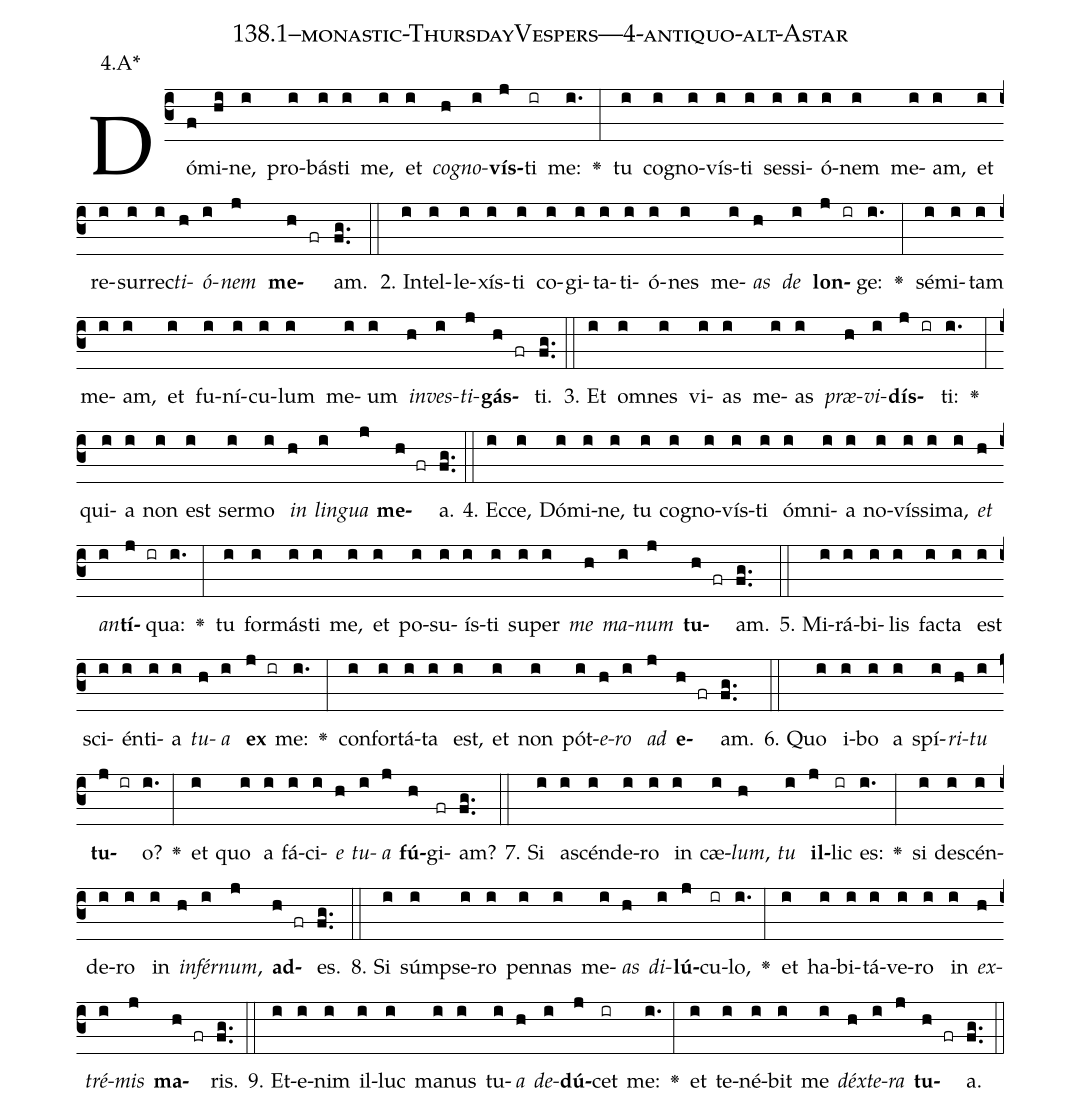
name: 138.1--monastic-ThursdayVespers---4-antiquo-alt-Astar;
annotation: 4.A*;
%%
(c3)Dó(f)mi(hi)ne,(i) pro(i)bás(i)ti(i) me,(i) et(i) <i>co</i>(h)<i>gno</i>(i)<b>vís</b>(j)ti(ir) me:(i.) <v>\greheightstar</v>(:) tu(i) co(i)gno(i)vís(i)ti(i) ses(i)si(i)ó(i)nem(i) me(i)am,(i) et(i) re(i)sur(i)rec(i)<i>ti</i>(h)<i>ó</i>(i)<i>nem</i>(j) <b>me</b>(h fr)am.(fg..) (::)
2. In(i)tel(i)le(i)xís(i)ti(i) co(i)gi(i)ta(i)ti(i)ó(i)nes(i) me(i)<i>as</i>(h) <i>de</i>(i) <b>lon</b>(j ir)ge:(i.) <v>\greheightstar</v>(:) sé(i)mi(i)tam(i) me(i)am,(i) et(i) fu(i)ní(i)cu(i)lum(i) me(i)um(i) <i>in</i>(h)<i>ves</i>(i)<i>ti</i>(j)<b>gás</b>(h fr)ti.(fg..) (::)
3. Et(i) om(i)nes(i) vi(i)as(i) me(i)as(i) <i>præ</i>(h)<i>vi</i>(i)<b>dís</b>(j ir)ti:(i.) <v>\greheightstar</v>(:) qui(i)a(i) non(i) est(i) ser(i)mo(i) <i>in</i>(h) <i>lin</i>(i)<i>gua</i>(j) <b>me</b>(h fr)a.(fg..) (::)
4. Ec(i)ce,(i) Dó(i)mi(i)ne,(i) tu(i) co(i)gno(i)vís(i)ti(i) óm(i)ni(i)a(i) no(i)vís(i)si(i)ma,(i) <i>et</i>(h) <i>an</i>(i)<b>tí</b>(j ir)qua:(i.) <v>\greheightstar</v>(:) tu(i) for(i)más(i)ti(i) me,(i) et(i) po(i)su(i)ís(i)ti(i) su(i)per(i) <i>me</i>(h) <i>ma</i>(i)<i>num</i>(j) <b>tu</b>(h fr)am.(fg..) (::)
5. Mi(i)rá(i)bi(i)lis(i) fac(i)ta(i) est(i) sci(i)én(i)ti(i)a(i) <i>tu</i>(h)<i>a</i>(i) <b>ex</b>(j ir) me:(i.) <v>\greheightstar</v>(:) con(i)for(i)tá(i)ta(i) est,(i) et(i) non(i) pót(i)<i>e</i>(h)<i>ro</i>(i) <i>ad</i>(j) <b>e</b>(h fr)am.(fg..) (::)
6. Quo(i) i(i)bo(i) a(i) spí(i)<i>ri</i>(h)<i>tu</i>(i) <b>tu</b>(j ir)o?(i.) <v>\greheightstar</v>(:) et(i) quo(i) a(i) fá(i)ci(i)<i>e</i>(h) <i>tu</i>(i)<i>a</i>(j) <b>fú</b>(h)gi(fr)am?(fg..) (::)
7. Si(i) a(i)scén(i)de(i)ro(i) in(i) cæ(i)<i>lum</i>,(h) <i>tu</i>(i) <b>il</b>(j)lic(ir) es:(i.) <v>\greheightstar</v>(:) si(i) de(i)scén(i)de(i)ro(i) in(i) <i>in</i>(h)<i>fér</i>(i)<i>num</i>,(j) <b>ad</b>(h fr)es.(fg..) (::)
8. Si(i) súmp(i)se(i)ro(i) pen(i)nas(i) me(i)<i>as</i>(h) <i>di</i>(i)<b>lú</b>(j)cu(ir)lo,(i.) <v>\greheightstar</v>(:) et(i) ha(i)bi(i)tá(i)ve(i)ro(i) in(i) <i>ex</i>(h)<i>tré</i>(i)<i>mis</i>(j) <b>ma</b>(h fr)ris.(fg..) (::)
9. Et(i)e(i)nim(i) il(i)luc(i) ma(i)nus(i) tu(i)<i>a</i>(h) <i>de</i>(i)<b>dú</b>(j)cet(ir) me:(i.) <v>\greheightstar</v>(:) et(i) te(i)né(i)bit(i) me(i) <i>déx</i>(h)<i>te</i>(i)<i>ra</i>(j) <b>tu</b>(h fr)a.(fg..) (::)
